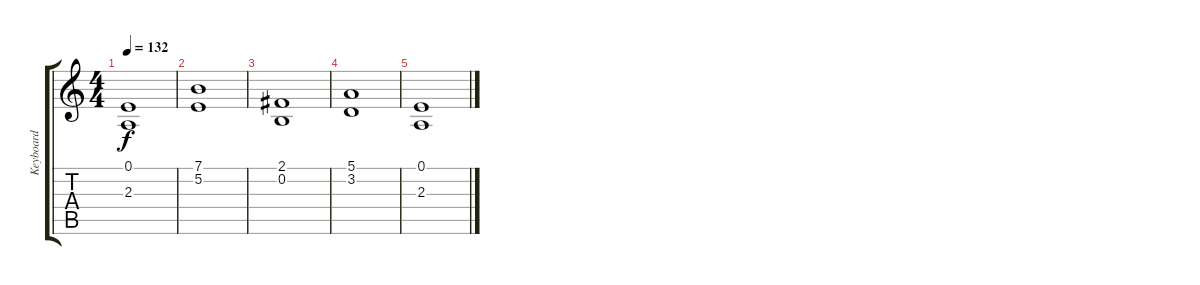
\track ("Keyboard" "Keyboard") {instrument stringensemble1}
\staff {score tabs}
\tuning (E4 B3 G3 D3 A2 E2) {hide}
\ts (4 4)
\tempo 132
\clef g2
\ks c
(0.1 2.3).1{dy f} |
(7.1 5.2).1 |
(2.1 0.2).1 |
(5.1 3.2).1 |
(0.1 2.3).1
